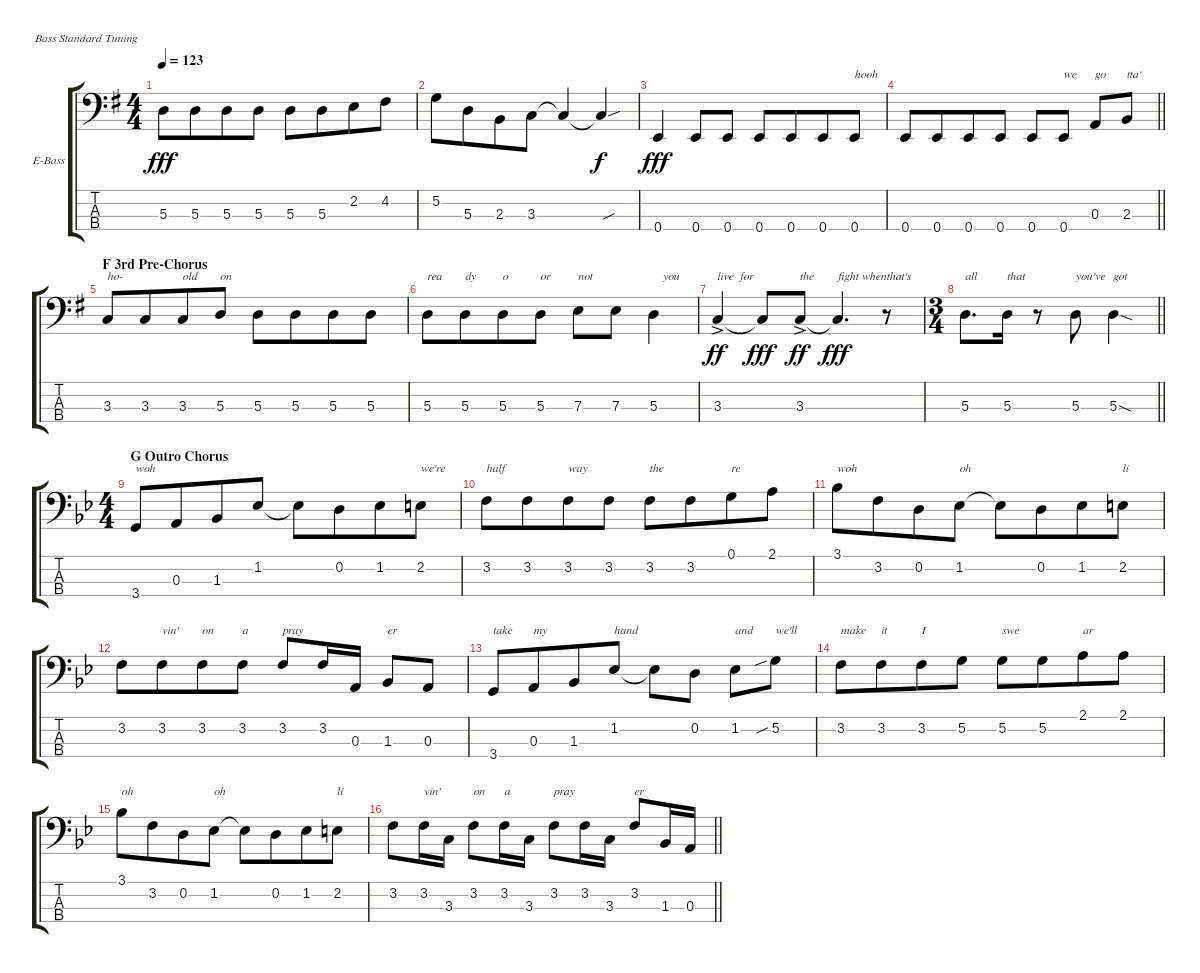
\bracketExtendMode groupsimilarinstruments
\firstSystemTrackNameOrientation horizontal
\otherSystemsTrackNameOrientation horizontal
\track ("bass" "E-Bass") {instrument electricbasspick}
\staff {score tabs}
\tuning (G2 D2 A1 E1)
\ts (4 4)
\tempo 123
\clef f4
\ks g
5.3.8{dy fff} 5.3.8{beam merge} 5.3.8 5.3.8 5.3.8 5.3.8{beam merge} 2.2.8 4.2.8 |
5.2.8 5.3.8{beam merge} 2.3.8 3.3.8 3.3{t}.4 3.3{sou t}.4{dy f} |
0.4.4{dy fff} 0.4.8 0.4.8 0.4.8 0.4.8{beam merge} 0.4.8 0.4.8{txt "hooh"} |
\barLineRight lightlight
0.4.8 0.4.8{beam merge} 0.4.8 0.4.8 0.4.8 0.4.8{txt "we"} 0.3.8{txt "go"} 2.3.8{txt "tta'"} |
\section ("" "F 3rd Pre-Chorus")
3.3.8{txt "ho-"} 3.3.8{beam merge} 3.3.8{txt "old"} 5.3.8{txt "on"} 5.3.8 5.3.8{beam merge} 5.3.8 5.3.8 |
5.3.8{txt "rea"} 5.3.8{txt "dy" beam merge} 5.3.8{txt "o"} 5.3.8{txt "or"} 7.3.8{txt "not"} 7.3.8 5.3.4{txt "   you"} |
3.3{ac}.4{txt "live  for" dy ff} 3.3{t}.8{dy fff} 3.3{ac}.8{txt "the" dy ff} 3.3{t}.4{d txt "fight when" dy fff} r.8{txt "that's"} |
\ts (3 4)
\beaming (8 2 2 2 2)
\barLineRight lightlight
5.3.8{d txt "all"} 5.3.16{txt "that"} r.8 5.3.8{txt "you've"} 5.3{sod}.4{txt "got"} |
\ts (4 4)
\beaming (8 2 2 2 2)
\section ("" "G Outro Chorus")
\ks bb
3.4.8{txt "woh"} 0.3.8{beam merge} 1.3.8 1.2.8 1.2{t}.8 0.2.8{beam merge} 1.2.8 2.2.8{txt "we're"} |
3.2.8{txt "half"} 3.2.8{beam merge} 3.2.8{txt "way"} 3.2.8 3.2.8{txt "the"} 3.2.8{beam merge} 0.1.8{txt "re"} 2.1.8 |
3.1.8{txt "woh"} 3.2.8{beam merge} 0.2.8 1.2.8{txt "oh"} 1.2{t}.8 0.2.8{beam merge} 1.2.8 2.2.8{txt "li"} |
3.2.8 3.2.8{txt "vin'" beam merge} 3.2.8{txt "on"} 3.2.8{txt "a"} 3.2.8{txt "pray"} 3.2.16 0.3.16 1.3.8{txt "er"} 0.3.8 |
3.4.8{txt "take"} 0.3.8{txt "my" beam merge} 1.3.8 1.2.8{txt "hand"} 1.2{t}.8 0.2.8 1.2.8{txt "and"} 5.2{sib}.8{txt "we'll"} |
3.2.8{txt "make"} 3.2.8{txt "it" beam merge} 3.2.8{txt "I"} 5.2.8 5.2.8{txt "swe"} 5.2.8{beam merge} 2.1.8{txt "ar"} 2.1.8 |
3.1.8{txt "oh"} 3.2.8{beam merge} 0.2.8 1.2.8{txt "oh"} 1.2{t}.8 0.2.8{beam merge} 1.2.8 2.2.8{txt "li"} |
\barLineRight lightlight
3.2.8 3.2.16{txt "vin'"} 3.3.16 3.2.8{txt "on"} 3.2.16{txt "a"} 3.3.16 3.2.8{txt "pray"} 3.2.16 3.3.16 3.2.8{txt "er"} 1.3.16 0.3.16
